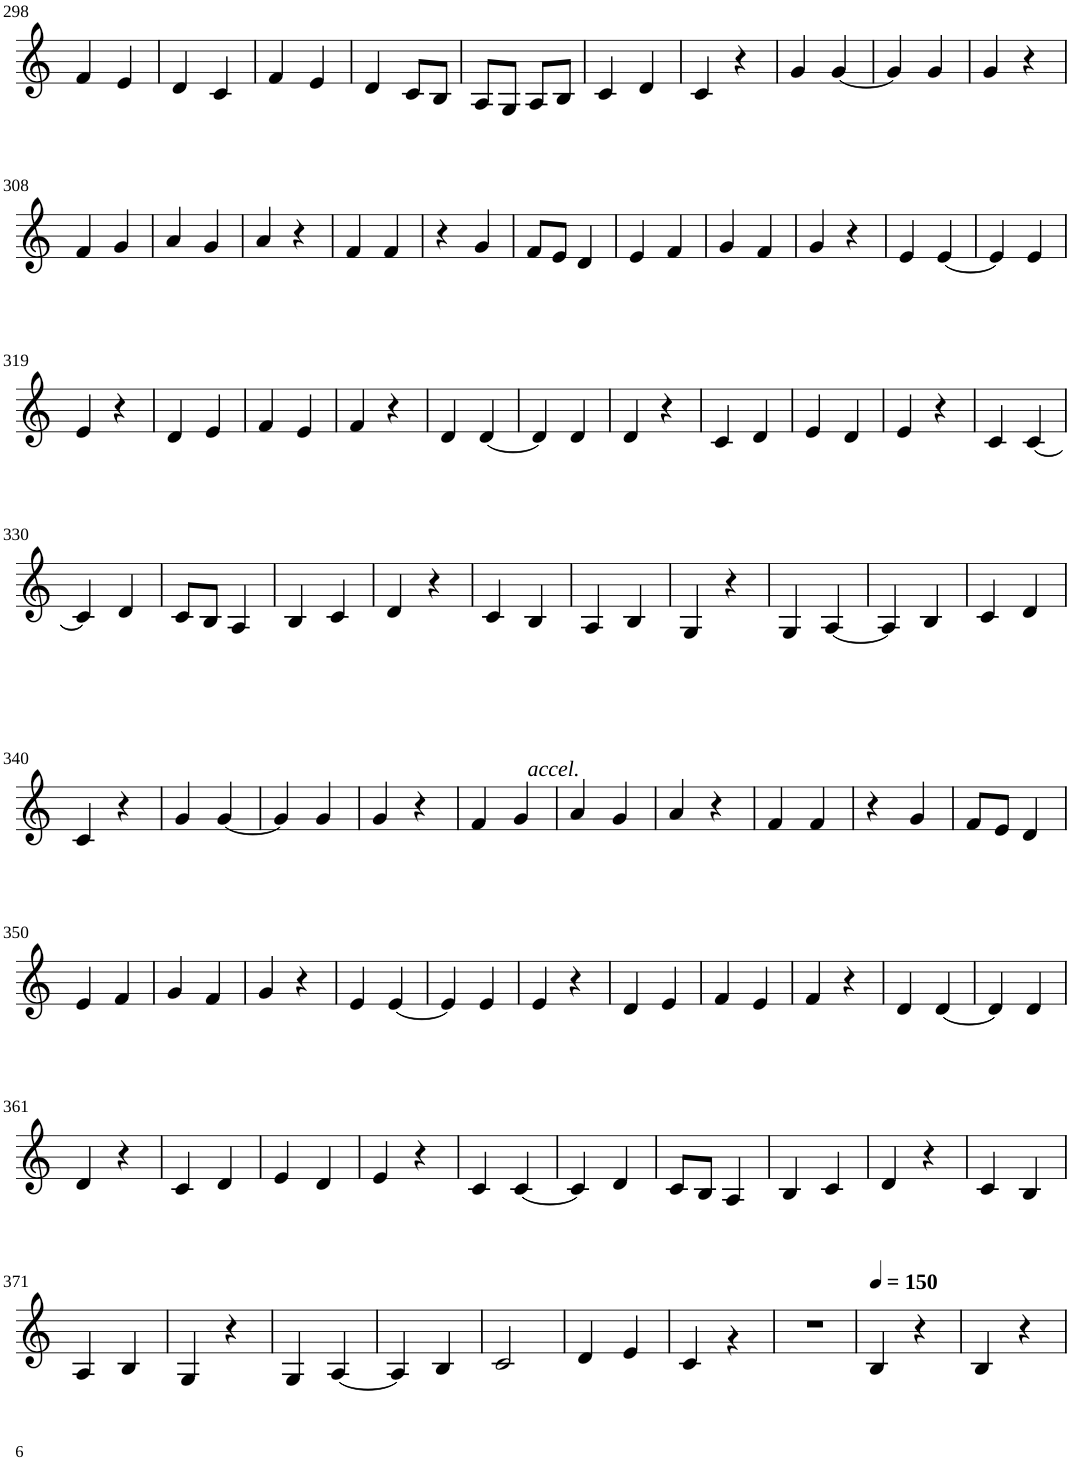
**kern
*part1
*staff1
*I"Violin
!!LO:PB:g=z
*clefG2
*k[]
*M2/4
=298
4f/
4e/
=299
4d/
4c/
=300
4f/
4e/
=301
4d/
8c/L
8B/J
=302
8A/L
8G/J
8A/L
8B/J
=303
4c/
4d/
=304
4c/
4r
=305
4g/
[4g/
=306
4g/]
4g/
=307
4g/
4r
!!LO:LB:g=z
=308
4f/
4g/
=309
4a/
4g/
=310
4a/
4r
=311
4f/
4f/
=312
4r
4g/
=313
8f/L
8e/J
4d/
=314
4e/
4f/
=315
4g/
4f/
=316
4g/
4r
=317
4e/
[4e/
=318
4e/]
4e/
!!LO:LB:g=z
=319
4e/
4r
=320
4d/
4e/
=321
4f/
4e/
=322
4f/
4r
=323
4d/
[4d/
=324
4d/]
4d/
=325
4d/
4r
=326
4c/
4d/
=327
4e/
4d/
=328
4e/
4r
=329
4c/
[4c/
!!LO:LB:g=z
=330
4c/]
4d/
=331
8c/L
8B/J
4A/
=332
4B/
4c/
=333
4d/
4r
=334
4c/
!LO:TX:b:i:t=accel.
4B/
=335
4A/
4B/
=336
4G/
4r
=337
4G/
[4A/
=338
4A/]
4B/
=339
4c/
4d/
!!LO:LB:g=z
=340
4c/
4r
=341
4g/
[4g/
=342
4g/]
4g/
=343
4g/
4r
=344
4f/
4g/
=345
4a/
4g/
=346
4a/
4r
=347
4f/
4f/
=348
4r
4g/
=349
8f/L
8e/J
4d/
!!LO:LB:g=z
=350
4e/
4f/
=351
4g/
4f/
=352
4g/
4r
=353
4e/
[4e/
=354
4e/]
4e/
=355
4e/
4r
=356
4d/
4e/
=357
4f/
4e/
=358
4f/
4r
=359
4d/
[4d/
=360
4d/]
4d/
!!LO:LB:g=z
=361
4d/
4r
=362
4c/
4d/
=363
4e/
4d/
=364
4e/
4r
=365
4c/
[4c/
=366
4c/]
4d/
=367
8c/L
8B/J
4A/
=368
4B/
4c/
=369
4d/
4r
=370
4c/
4B/
!!LO:LB:g=z
=371
4A/
4B/
=372
4G/
4r
=373
4G/
[4A/
=374
4A/]
4B/
=375
*^
2ryy	2c/
=376	=376
2ryy	4d/
.	4e/
=377	=377
2ryy	4c/
.	4r
*v	*v
=378
2r
=379
*MM150
4B/
4r
=380
4B/
4r
=
*-
